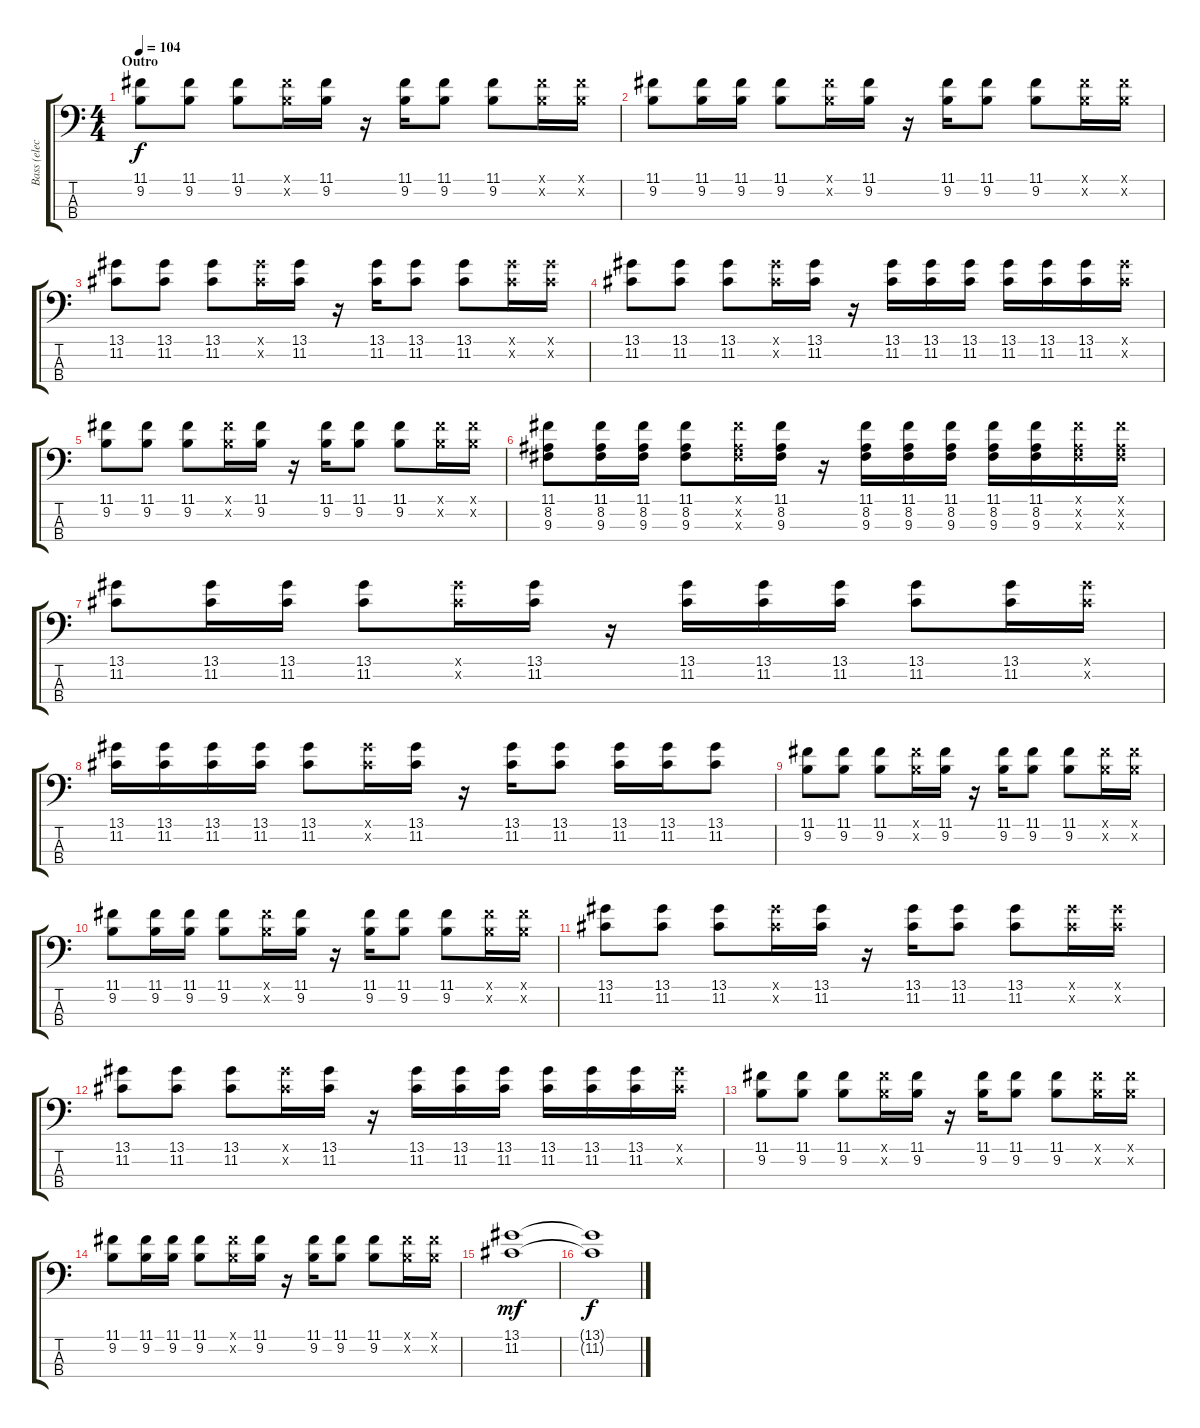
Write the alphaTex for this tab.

\track ("Bass (elec.)" "Bass (elec") {instrument electricbassfinger}
\staff {score tabs}
\tuning (G2 D2 A1 E1) {hide}
\ts (4 4)
\section ("" "Outro")
\tempo 104
\clef f4
\ks c
(11.1 9.2).8{dy f} (11.1 9.2).8 (11.1 9.2).8 (11.1{x} 9.2{x}).16 (11.1 9.2).16 r.16 (11.1 9.2).16 (11.1 9.2).8 (11.1 9.2).8 (11.1{x} 9.2{x}).16 (11.1{x} 9.2{x}).16 |
(11.1 9.2).8 (11.1 9.2).16 (11.1 9.2).16 (11.1 9.2).8 (11.1{x} 9.2{x}).16 (11.1 9.2).16 r.16 (11.1 9.2).16 (11.1 9.2).8 (11.1 9.2).8 (11.1{x} 9.2{x}).16 (11.1{x} 9.2{x}).16 |
(13.1 11.2).8 (13.1 11.2).8 (13.1 11.2).8 (13.1{x} 11.2{x}).16 (13.1 11.2).16 r.16 (13.1 11.2).16 (13.1 11.2).8 (13.1 11.2).8 (13.1{x} 11.2{x}).16 (13.1{x} 11.2{x}).16 |
(13.1 11.2).8 (13.1 11.2).8 (13.1 11.2).8 (13.1{x} 11.2{x}).16 (13.1 11.2).16 r.16 (13.1 11.2).16 (13.1 11.2).16 (13.1 11.2).16 (13.1 11.2).16 (13.1 11.2).16 (13.1 11.2).16 (13.1{x} 11.2{x}).16 |
(11.1 9.2).8 (11.1 9.2).8 (11.1 9.2).8 (11.1{x} 9.2{x}).16 (11.1 9.2).16 r.16 (11.1 9.2).16 (11.1 9.2).8 (11.1 9.2).8 (11.1{x} 9.2{x}).16 (11.1{x} 9.2{x}).16 |
(11.1 8.2 9.3).8 (11.1 8.2 9.3).16 (11.1 8.2 9.3).16 (11.1 8.2 9.3).8 (11.1{x} 8.2{x} 9.3{x}).16 (11.1 8.2 9.3).16 r.16 (11.1 8.2 9.3).16 (11.1 8.2 9.3).16 (11.1 8.2 9.3).16 (11.1 8.2 9.3).16 (11.1 8.2 9.3).16 (11.1{x} 8.2{x} 9.3{x}).16 (11.1{x} 8.2{x} 9.3{x}).16 |
(13.1 11.2).8 (13.1 11.2).16 (13.1 11.2).16 (13.1 11.2).8 (13.1{x} 11.2{x}).16 (13.1 11.2).16 r.16 (13.1 11.2).16 (13.1 11.2).16 (13.1 11.2).16 (13.1 11.2).8 (13.1 11.2).16 (13.1{x} 11.2{x}).16 |
(13.1 11.2).16 (13.1 11.2).16 (13.1 11.2).16 (13.1 11.2).16 (13.1 11.2).8 (13.1{x} 11.2{x}).16 (13.1 11.2).16 r.16 (13.1 11.2).16 (13.1 11.2).8 (13.1 11.2).16 (13.1 11.2).16 (13.1 11.2).8 |
(11.1 9.2).8 (11.1 9.2).8 (11.1 9.2).8 (11.1{x} 9.2{x}).16 (11.1 9.2).16 r.16 (11.1 9.2).16 (11.1 9.2).8 (11.1 9.2).8 (11.1{x} 9.2{x}).16 (11.1{x} 9.2{x}).16 |
(11.1 9.2).8 (11.1 9.2).16 (11.1 9.2).16 (11.1 9.2).8 (11.1{x} 9.2{x}).16 (11.1 9.2).16 r.16 (11.1 9.2).16 (11.1 9.2).8 (11.1 9.2).8 (11.1{x} 9.2{x}).16 (11.1{x} 9.2{x}).16 |
(13.1 11.2).8 (13.1 11.2).8 (13.1 11.2).8 (13.1{x} 11.2{x}).16 (13.1 11.2).16 r.16 (13.1 11.2).16 (13.1 11.2).8 (13.1 11.2).8 (13.1{x} 11.2{x}).16 (13.1{x} 11.2{x}).16 |
(13.1 11.2).8 (13.1 11.2).8 (13.1 11.2).8 (13.1{x} 11.2{x}).16 (13.1 11.2).16 r.16 (13.1 11.2).16 (13.1 11.2).16 (13.1 11.2).16 (13.1 11.2).16 (13.1 11.2).16 (13.1 11.2).16 (13.1{x} 11.2{x}).16 |
(11.1 9.2).8 (11.1 9.2).8 (11.1 9.2).8 (11.1{x} 9.2{x}).16 (11.1 9.2).16 r.16 (11.1 9.2).16 (11.1 9.2).8 (11.1 9.2).8 (11.1{x} 9.2{x}).16 (11.1{x} 9.2{x}).16 |
(11.1 9.2).8 (11.1 9.2).16 (11.1 9.2).16 (11.1 9.2).8 (11.1{x} 9.2{x}).16 (11.1 9.2).16 r.16 (11.1 9.2).16 (11.1 9.2).8 (11.1 9.2).8 (11.1{x} 9.2{x}).16 (11.1{x} 9.2{x}).16 |
(13.1 11.2).1{dy mf} |
(13.1{t} 11.2{t}).1{dy f}
